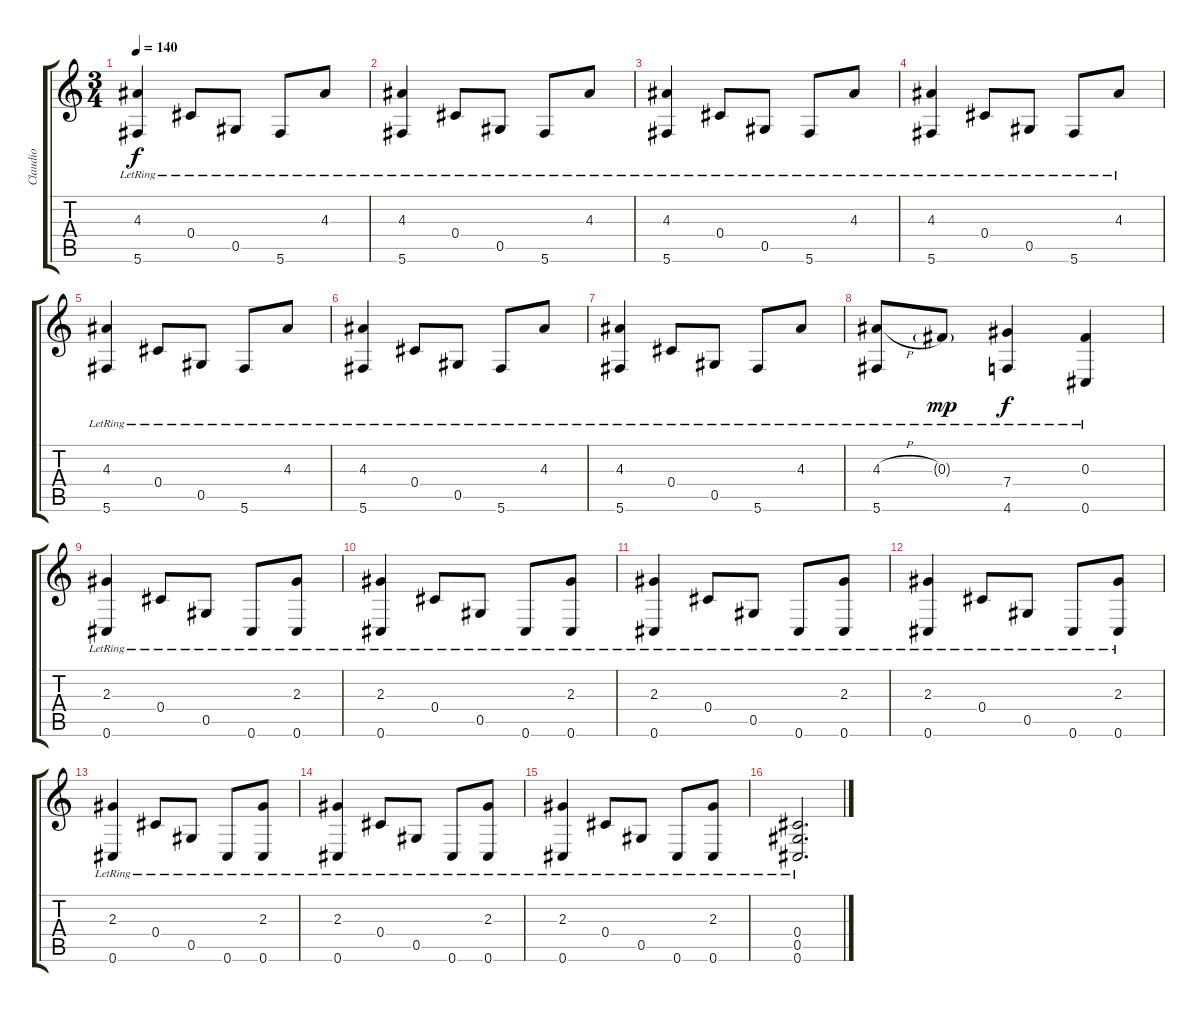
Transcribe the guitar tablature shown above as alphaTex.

\track ("Claudio" "Claudio") {instrument acousticguitarnylon}
\staff {score tabs}
\tuning (Eb4 Bb3 Gb3 Db3 Ab2 Db2) {hide}
\ts (3 4)
\tempo 140
\clef g2
\ks c
(4.3{lr} 5.6{lr}).4{dy f} 0.4{lr}.8 0.5{lr}.8 5.6{lr}.8 4.3{lr}.8 |
(4.3{lr} 5.6{lr}).4 0.4{lr}.8 0.5{lr}.8 5.6{lr}.8 4.3{lr}.8 |
(4.3{lr} 5.6{lr}).4 0.4{lr}.8 0.5{lr}.8 5.6{lr}.8 4.3{lr}.8 |
(4.3{lr} 5.6{lr}).4 0.4{lr}.8 0.5{lr}.8 5.6{lr}.8 4.3{lr}.8 |
(4.3{lr} 5.6{lr}).4 0.4{lr}.8 0.5{lr}.8 5.6{lr}.8 4.3{lr}.8 |
(4.3{lr} 5.6{lr}).4 0.4{lr}.8 0.5{lr}.8 5.6{lr}.8 4.3{lr}.8 |
(4.3{lr} 5.6{lr}).4 0.4{lr}.8 0.5{lr}.8 5.6{lr}.8 4.3{lr}.8 |
(4.3{h lr} 5.6{lr}).8 0.3{g lr}.8{dy mp} (7.4{lr} 4.6{lr}).4{dy f} (0.3{lr} 0.6{lr}).4 |
(2.3{lr} 0.6{lr}).4 0.4{lr}.8 0.5{lr}.8 0.6{lr}.8 (2.3{lr} 0.6{lr}).8 |
(2.3{lr} 0.6{lr}).4 0.4{lr}.8 0.5{lr}.8 0.6{lr}.8 (2.3{lr} 0.6{lr}).8 |
(2.3{lr} 0.6{lr}).4 0.4{lr}.8 0.5{lr}.8 0.6{lr}.8 (2.3{lr} 0.6{lr}).8 |
(2.3{lr} 0.6{lr}).4 0.4{lr}.8 0.5{lr}.8 0.6{lr}.8 (2.3{lr} 0.6{lr}).8 |
(2.3{lr} 0.6{lr}).4 0.4{lr}.8 0.5{lr}.8 0.6{lr}.8 (2.3{lr} 0.6{lr}).8 |
(2.3{lr} 0.6{lr}).4 0.4{lr}.8 0.5{lr}.8 0.6{lr}.8 (2.3{lr} 0.6{lr}).8 |
(2.3{lr} 0.6{lr}).4 0.4{lr}.8 0.5{lr}.8 0.6{lr}.8 (2.3{lr} 0.6{lr}).8 |
(0.4{lr} 0.5{lr} 0.6{lr}).2{d}
